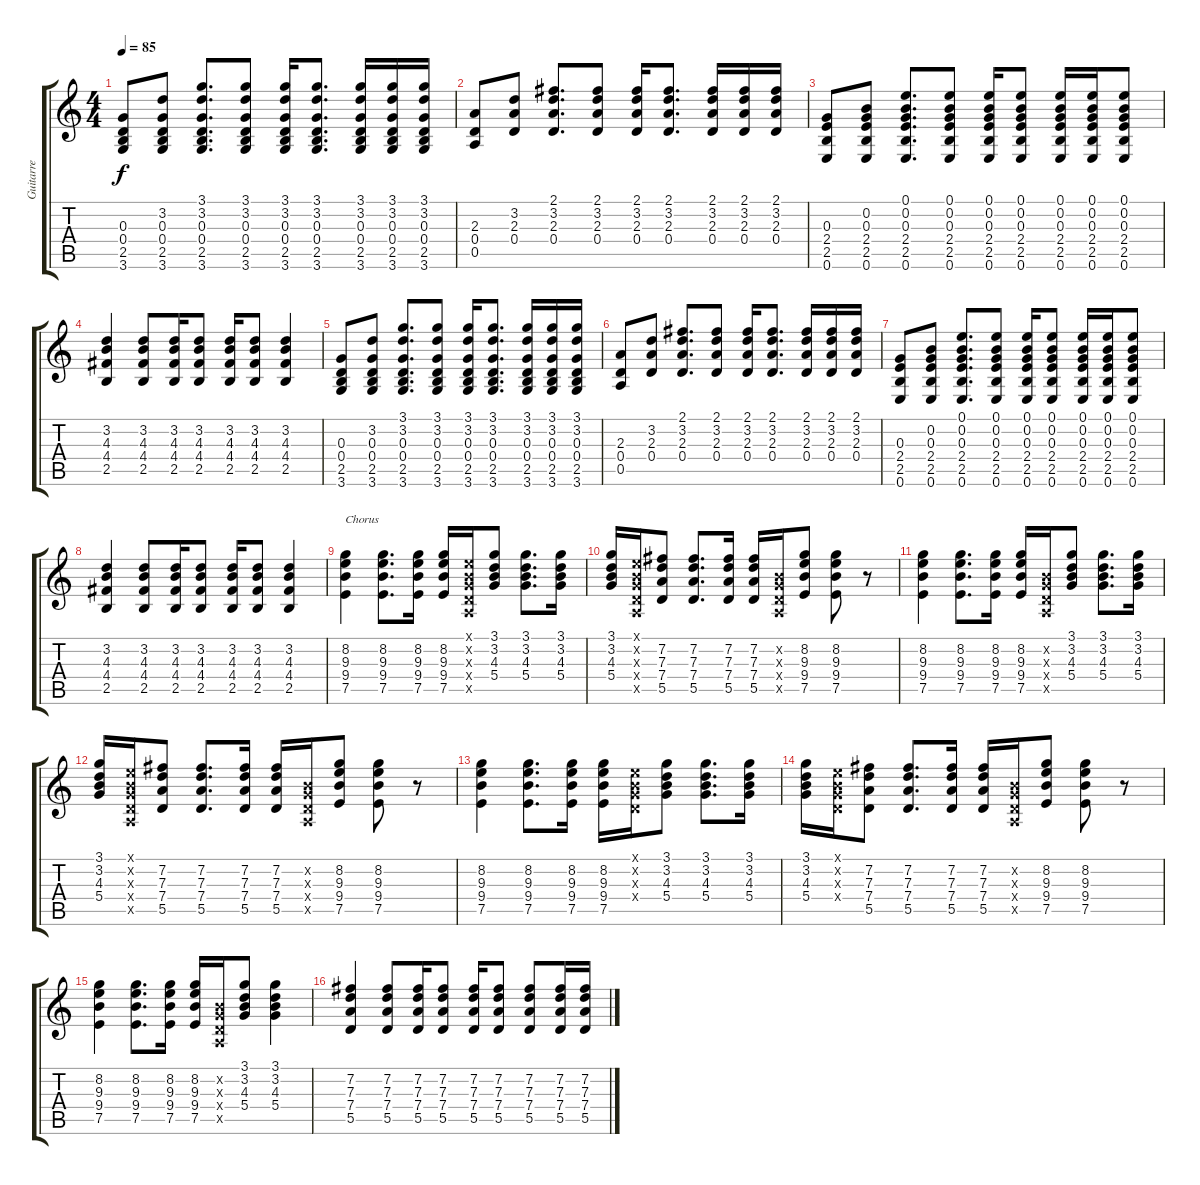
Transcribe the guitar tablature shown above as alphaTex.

\track ("Guitarre" "Guitarre") {instrument electricguitarclean}
\staff {score tabs}
\tuning (E4 B3 G3 D3 A2 E2) {hide}
\ts (4 4)
\tempo 85
\clef g2
\ks c
(0.3 0.4 2.5 3.6).8{dy f} (3.2 0.3 0.4 2.5 3.6).8 (3.1 3.2 0.3 0.4 2.5 3.6).8{d} (3.1 3.2 0.3 0.4 2.5 3.6).8 (3.1 3.2 0.3 0.4 2.5 3.6).16 (3.1 3.2 0.3 0.4 2.5 3.6).8{d} (3.1 3.2 0.3 0.4 2.5 3.6).16 (3.1 3.2 0.3 0.4 2.5 3.6).16 (3.1 3.2 0.3 0.4 2.5 3.6).16 |
(2.3 0.4 0.5).8 (3.2 2.3 0.4).8 (2.1 3.2 2.3 0.4).8{d} (2.1 3.2 2.3 0.4).8 (2.1 3.2 2.3 0.4).16 (2.1 3.2 2.3 0.4).8{d} (2.1 3.2 2.3 0.4).16 (2.1 3.2 2.3 0.4).16 (2.1 3.2 2.3 0.4).16 |
(0.3 2.4 2.5 0.6).8 (0.2 0.3 2.4 2.5 0.6).8 (0.1 0.2 0.3 2.4 2.5 0.6).8{d} (0.1 0.2 0.3 2.4 2.5 0.6).8 (0.1 0.2 0.3 2.4 2.5 0.6).16 (0.1 0.2 0.3 2.4 2.5 0.6).8 (0.1 0.2 0.3 2.4 2.5 0.6).16 (0.1 0.2 0.3 2.4 2.5 0.6).16 (0.1 0.2 0.3 2.4 2.5 0.6).8 |
(3.2 4.3 4.4 2.5).4 (3.2 4.3 4.4 2.5).8 (3.2 4.3 4.4 2.5).16 (3.2 4.3 4.4 2.5).8 (3.2 4.3 4.4 2.5).16 (3.2 4.3 4.4 2.5).8 (3.2 4.3 4.4 2.5).4 |
(0.3 0.4 2.5 3.6).8 (3.2 0.3 0.4 2.5 3.6).8 (3.1 3.2 0.3 0.4 2.5 3.6).8{d} (3.1 3.2 0.3 0.4 2.5 3.6).8 (3.1 3.2 0.3 0.4 2.5 3.6).16 (3.1 3.2 0.3 0.4 2.5 3.6).8{d} (3.1 3.2 0.3 0.4 2.5 3.6).16 (3.1 3.2 0.3 0.4 2.5 3.6).16 (3.1 3.2 0.3 0.4 2.5 3.6).16 |
(2.3 0.4 0.5).8 (3.2 2.3 0.4).8 (2.1 3.2 2.3 0.4).8{d} (2.1 3.2 2.3 0.4).8 (2.1 3.2 2.3 0.4).16 (2.1 3.2 2.3 0.4).8{d} (2.1 3.2 2.3 0.4).16 (2.1 3.2 2.3 0.4).16 (2.1 3.2 2.3 0.4).16 |
(0.3 2.4 2.5 0.6).8 (0.2 0.3 2.4 2.5 0.6).8 (0.1 0.2 0.3 2.4 2.5 0.6).8{d} (0.1 0.2 0.3 2.4 2.5 0.6).8 (0.1 0.2 0.3 2.4 2.5 0.6).16 (0.1 0.2 0.3 2.4 2.5 0.6).8 (0.1 0.2 0.3 2.4 2.5 0.6).16 (0.1 0.2 0.3 2.4 2.5 0.6).16 (0.1 0.2 0.3 2.4 2.5 0.6).8 |
(3.2 4.3 4.4 2.5).4 (3.2 4.3 4.4 2.5).8 (3.2 4.3 4.4 2.5).16 (3.2 4.3 4.4 2.5).8 (3.2 4.3 4.4 2.5).16 (3.2 4.3 4.4 2.5).8 (3.2 4.3 4.4 2.5).4 |
(8.2 9.3 9.4 7.5).4{txt "Chorus"} (8.2 9.3 9.4 7.5).8{d} (8.2 9.3 9.4 7.5).16 (8.2 9.3 9.4 7.5).16 (0.1{x} 0.2{x} 0.3{x} 0.4{x} 0.5{x}).16 (3.1 3.2 4.3 5.4).8 (3.1 3.2 4.3 5.4).8{d} (3.1 3.2 4.3 5.4).16 |
(3.1 3.2 4.3 5.4).16 (0.1{x} 0.2{x} 0.3{x} 0.4{x} 0.5{x}).16 (7.2 7.3 7.4 5.5).8 (7.2 7.3 7.4 5.5).8{d} (7.2 7.3 7.4 5.5).16 (7.2 7.3 7.4 5.5).16 (0.2{x} 0.3{x} 0.4{x} 0.5{x}).16 (8.2 9.3 9.4 7.5).8 (8.2 9.3 9.4 7.5).8 r.8 |
(8.2 9.3 9.4 7.5).4 (8.2 9.3 9.4 7.5).8{d} (8.2 9.3 9.4 7.5).16 (8.2 9.3 9.4 7.5).16 (0.2{x} 0.3{x} 0.4{x} 0.5{x}).16 (3.1 3.2 4.3 5.4).8 (3.1 3.2 4.3 5.4).8{d} (3.1 3.2 4.3 5.4).16 |
(3.1 3.2 4.3 5.4).16 (0.1{x} 0.2{x} 0.3{x} 0.4{x} 0.5{x}).16 (7.2 7.3 7.4 5.5).8 (7.2 7.3 7.4 5.5).8{d} (7.2 7.3 7.4 5.5).16 (7.2 7.3 7.4 5.5).16 (0.2{x} 0.3{x} 0.4{x} 0.5{x}).16 (8.2 9.3 9.4 7.5).8 (8.2 9.3 9.4 7.5).8 r.8 |
(8.2 9.3 9.4 7.5).4 (8.2 9.3 9.4 7.5).8{d} (8.2 9.3 9.4 7.5).16 (8.2 9.3 9.4 7.5).16 (0.1{x} 0.2{x} 0.3{x} 0.4{x}).16 (3.1 3.2 4.3 5.4).8 (3.1 3.2 4.3 5.4).8{d} (3.1 3.2 4.3 5.4).16 |
(3.1 3.2 4.3 5.4).16 (0.1{x} 0.2{x} 0.3{x} 0.4{x}).16 (7.2 7.3 7.4 5.5).8 (7.2 7.3 7.4 5.5).8{d} (7.2 7.3 7.4 5.5).16 (7.2 7.3 7.4 5.5).16 (0.2{x} 0.3{x} 0.4{x} 0.5{x}).16 (8.2 9.3 9.4 7.5).8 (8.2 9.3 9.4 7.5).8 r.8 |
(8.2 9.3 9.4 7.5).4 (8.2 9.3 9.4 7.5).8{d} (8.2 9.3 9.4 7.5).16 (8.2 9.3 9.4 7.5).16 (0.2{x} 0.3{x} 0.4{x} 0.5{x}).16 (3.1 3.2 4.3 5.4).8 (3.1 3.2 4.3 5.4).4 |
(7.2 7.3 7.4 5.5).4 (7.2 7.3 7.4 5.5).8 (7.2 7.3 7.4 5.5).16 (7.2 7.3 7.4 5.5).8 (7.2 7.3 7.4 5.5).16 (7.2 7.3 7.4 5.5).8 (7.2 7.3 7.4 5.5).8 (7.2 7.3 7.4 5.5).16 (7.2 7.3 7.4 5.5).16
